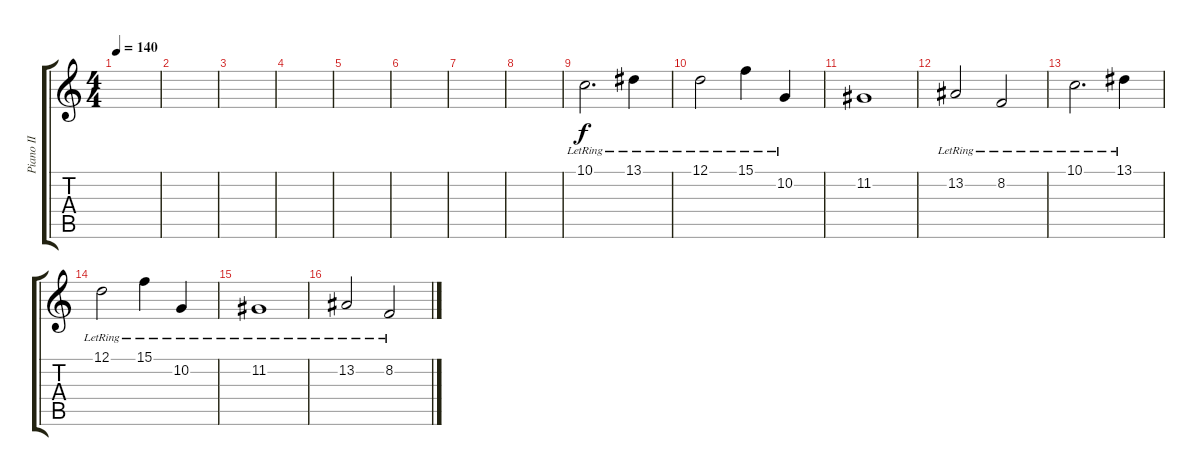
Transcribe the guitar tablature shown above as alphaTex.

\track ("Piano II" "Piano II") {instrument honkytonkpiano}
\staff {score tabs}
\tuning (D4 A3 F3 C3 G2 C2) {hide}
\ts (4 4)
\tempo 140
\clef g2
\ks c
|
|
|
|
|
|
|
|
10.1{lr}.2{d} 13.1{lr}.4 |
12.1{lr}.2 15.1{lr}.4 10.2{lr}.4 |
11.2.1 |
13.2{lr}.2 8.2{lr}.2 |
10.1{lr}.2{d} 13.1{lr}.4 |
12.1{lr}.2 15.1{lr}.4 10.2{lr}.4 |
11.2{lr}.1 |
13.2{lr}.2 8.2{lr}.2
